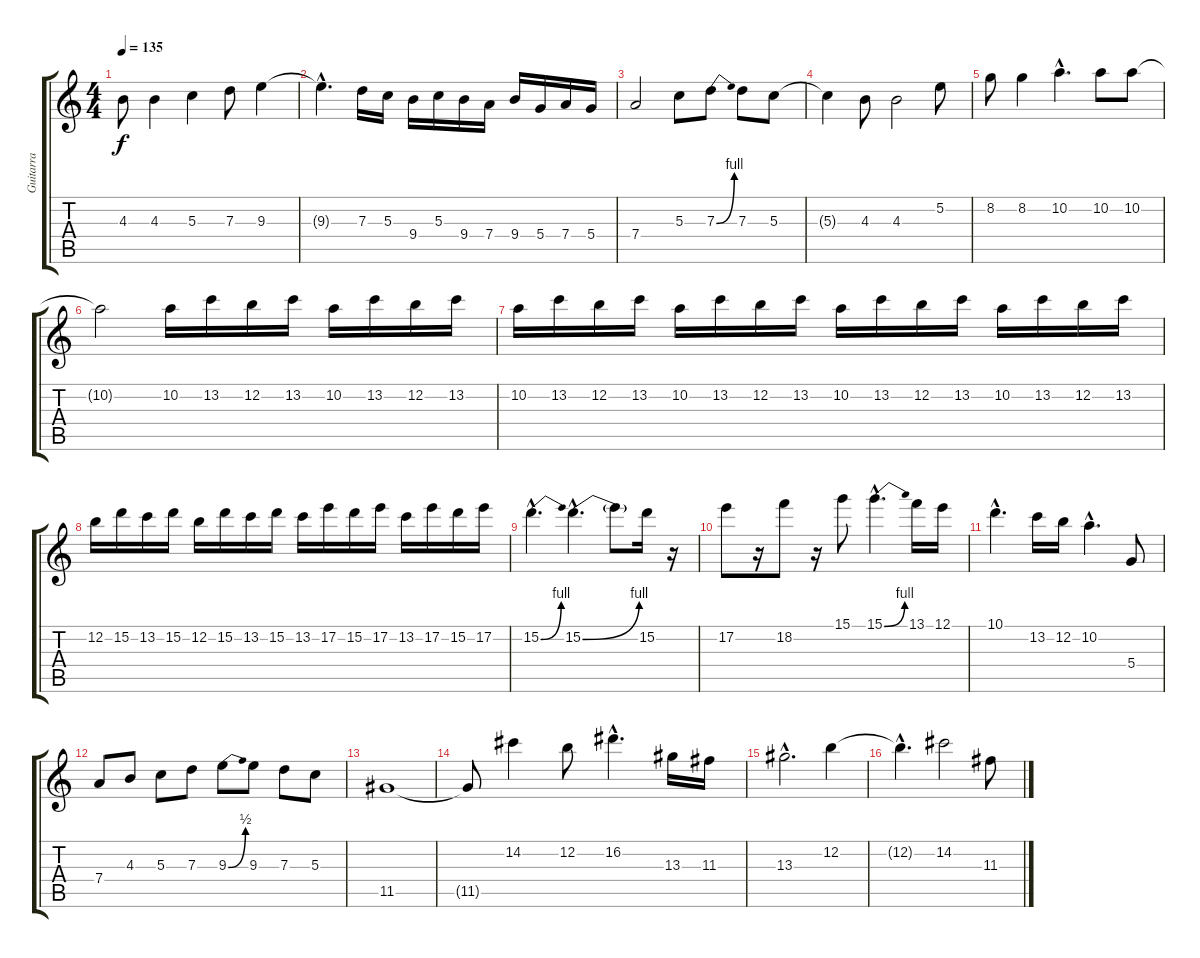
\track ("Guitarra" "Guitarra") {instrument distortionguitar}
\staff {score tabs}
\tuning (E4 B3 G3 D3 A2 E2) {hide}
\ts (4 4)
\tempo 135
\clef g2
\ks c
4.3.8{dy f} 4.3.4 5.3.4 7.3.8 9.3.4 |
9.3{hac t}.4{d} 7.3.16 5.3.16 9.4.16 5.3.16 9.4.16 7.4.16 9.4.16 5.4.16 7.4.16 5.4.16 |
7.4.2 5.3.8 7.3{be (bend 0 0 60 4)}.8 7.3.8 5.3.8 |
5.3{t}.4 4.3.8 4.3.2 5.2.8 |
8.2.8 8.2.4 10.2{hac}.4{d} 10.2.8 10.2.8 |
10.2{t}.2 10.2.16 13.2.16 12.2.16 13.2.16 10.2.16 13.2.16 12.2.16 13.2.16 |
10.2.16 13.2.16 12.2.16 13.2.16 10.2.16 13.2.16 12.2.16 13.2.16 10.2.16 13.2.16 12.2.16 13.2.16 10.2.16 13.2.16 12.2.16 13.2.16 |
12.2.16 15.2.16 13.2.16 15.2.16 12.2.16 15.2.16 13.2.16 15.2.16 13.2.16 17.2.16 15.2.16 17.2.16 13.2.16 17.2.16 15.2.16 17.2.16 |
15.2{be (bend 0 0 60 4) hac}.4{d} 15.2{be (bend 0 0 60 4) hac}.4{d} 15.2{t}.8 15.2.16 r.16 |
17.2.8 r.16 18.2.8 r.16 15.1.8 15.1{be (bend 0 0 60 4) hac}.4{d} 13.1.16 12.1.16 |
10.1{hac}.4{d} 13.2.16 12.2.16 10.2{hac}.4{d} 5.4.8 |
7.4.8 4.3.8 5.3.8 7.3.8 9.3{be (bend 0 0 60 2)}.8 9.3.8 7.3.8 5.3.8 |
11.5.1 |
11.5{t}.8 14.2.4 12.2.8 16.2{hac}.4{d} 13.3.16 11.3.16 |
13.3{hac}.2{d} 12.2.4 |
12.2{hac t}.4{d} 14.2.2 11.3.8
